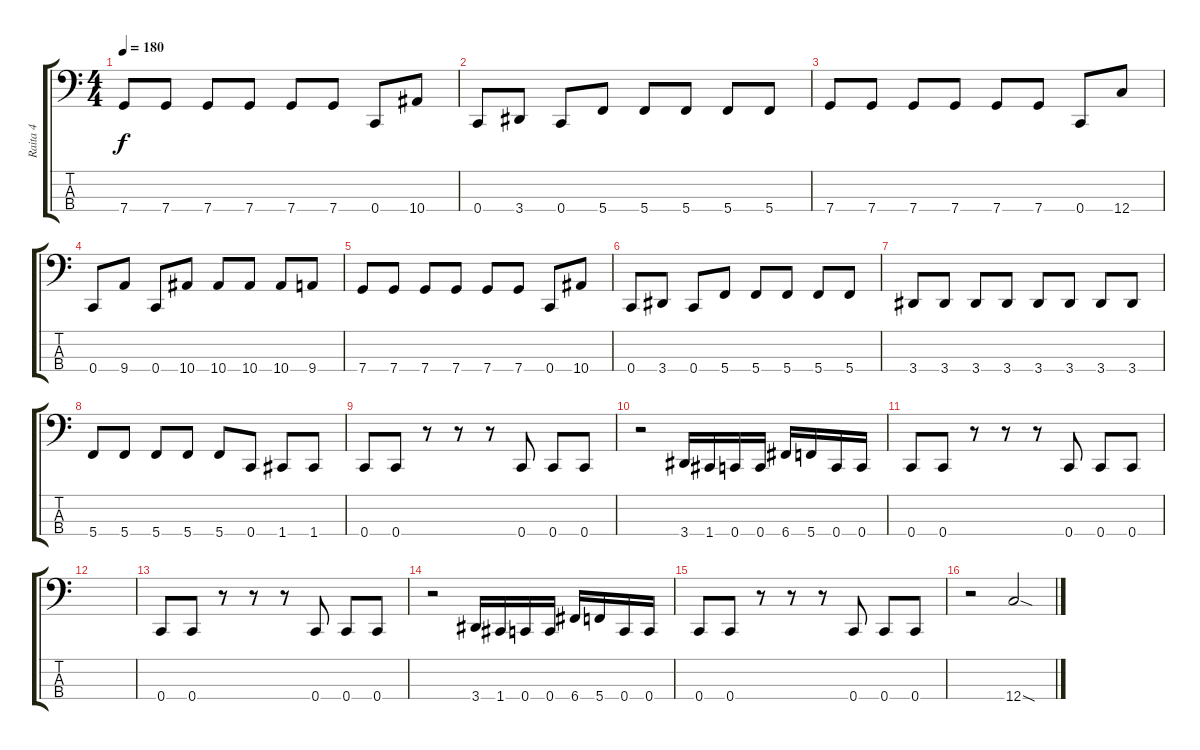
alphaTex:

\track ("Raita 4" "Raita 4") {instrument electricbasspick}
\staff {score tabs}
\tuning (F2 C2 G1 C1) {hide}
\ts (4 4)
\tempo 180
\clef f4
\ks c
7.4.8{dy f} 7.4.8 7.4.8 7.4.8 7.4.8 7.4.8 0.4.8 10.4.8 |
0.4.8 3.4.8 0.4.8 5.4.8 5.4.8 5.4.8 5.4.8 5.4.8 |
7.4.8 7.4.8 7.4.8 7.4.8 7.4.8 7.4.8 0.4.8 12.4.8 |
0.4.8 9.4.8 0.4.8 10.4.8 10.4.8 10.4.8 10.4.8 9.4.8 |
7.4.8 7.4.8 7.4.8 7.4.8 7.4.8 7.4.8 0.4.8 10.4.8 |
0.4.8 3.4.8 0.4.8 5.4.8 5.4.8 5.4.8 5.4.8 5.4.8 |
3.4.8 3.4.8 3.4.8 3.4.8 3.4.8 3.4.8 3.4.8 3.4.8 |
5.4.8 5.4.8 5.4.8 5.4.8 5.4.8 0.4.8 1.4.8 1.4.8 |
0.4.8 0.4.8 r.8 r.8 r.8 0.4.8 0.4.8 0.4.8 |
r.2 3.4.16 1.4.16 0.4.16 0.4.16 6.4.16 5.4.16 0.4.16 0.4.16 |
0.4.8 0.4.8 r.8 r.8 r.8 0.4.8 0.4.8 0.4.8 |
|
0.4.8 0.4.8 r.8 r.8 r.8 0.4.8 0.4.8 0.4.8 |
r.2 3.4.16 1.4.16 0.4.16 0.4.16 6.4.16 5.4.16 0.4.16 0.4.16 |
0.4.8 0.4.8 r.8 r.8 r.8 0.4.8 0.4.8 0.4.8 |
r.2 12.4{sod}.2
